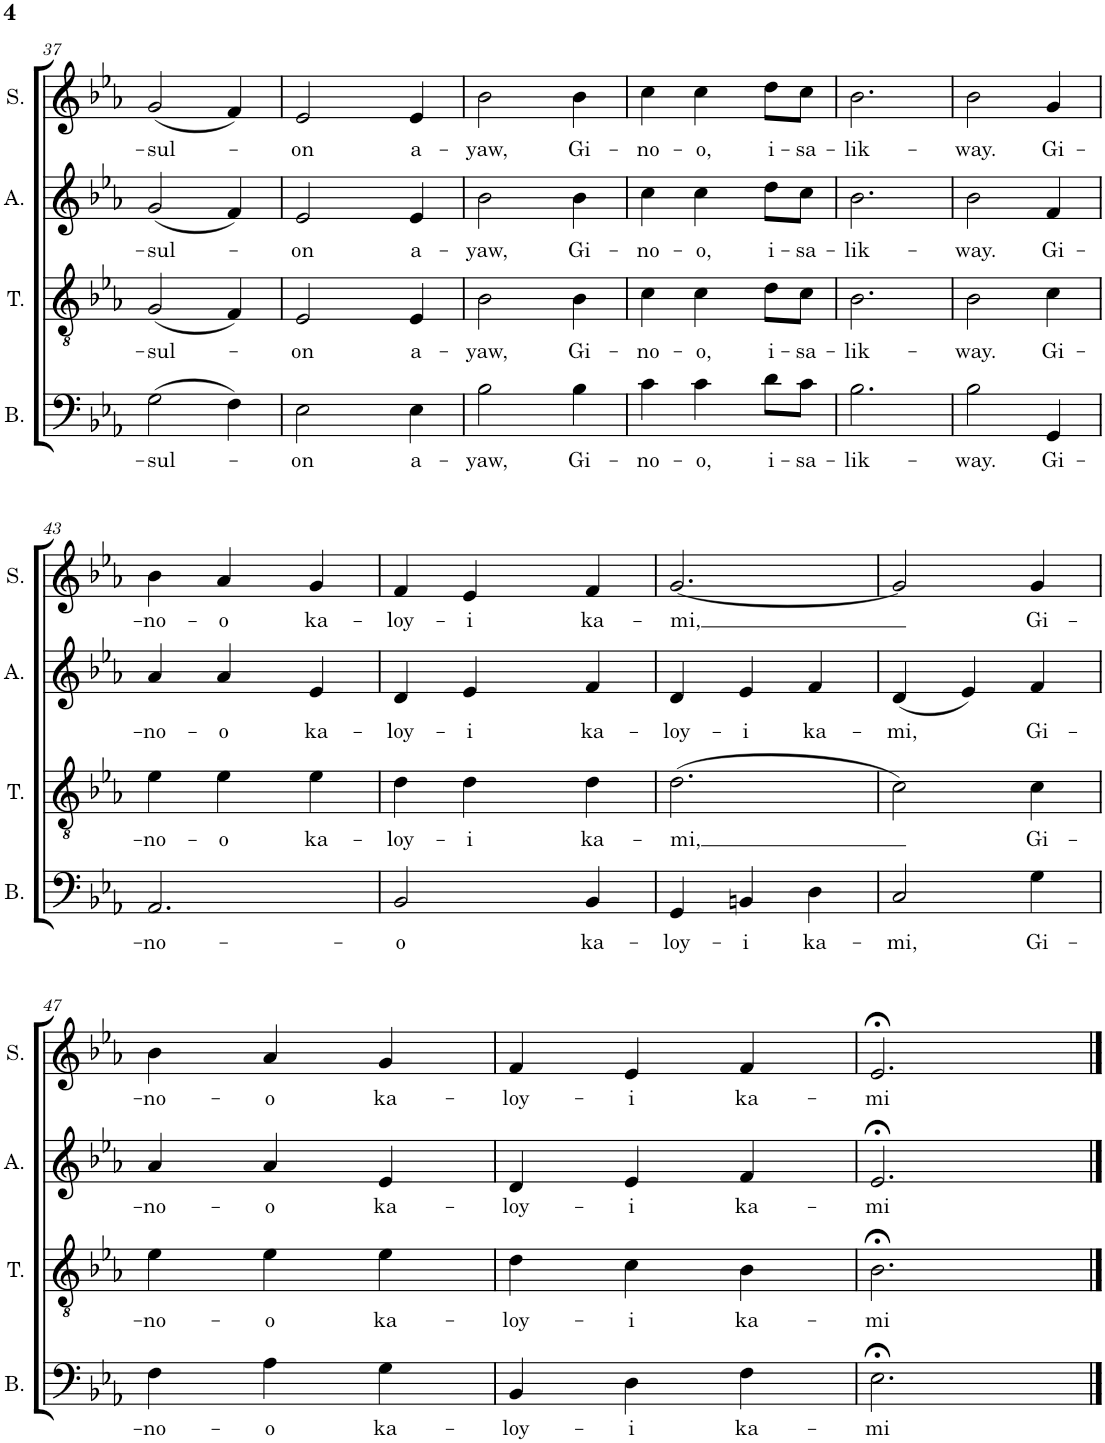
**kern	**text	**kern	**text	**kern	**text	**kern	**text
*part4	*part4	*part3	*part3	*part2	*part2	*part1	*part1
*staff4	*staff4	*staff3	*staff3	*staff2	*staff2	*staff1	*staff1
*I"Bass	*	*I"Tenor	*	*I"Alto	*	*I"Soprano	*
*I'B.	*	*I'T.	*	*I'A.	*	*I'S.	*
!!LO:PB:g=z
*clefF4	*	*clefGv2	*	*clefG2	*	*clefG2	*
*k[b-e-a-]	*	*k[b-e-a-]	*	*k[b-e-a-]	*	*k[b-e-a-]	*
*M3/4	*	*M3/4	*	*M3/4	*	*M3/4	*
=37	=37	=37	=37	=37	=37	=37	=37
!	!LO:LY:b	!	!LO:LY:b	!	!LO:LY:b	!	!LO:LY:b
(2G\	-sul-	(2G/	-sul-	(2g/	-sul-	(2g/	-sul-
4F\)	.	4F/)	.	4f/)	.	4f/)	.
=38	=38	=38	=38	=38	=38	=38	=38
!	!LO:LY:b	!	!LO:LY:b	!	!LO:LY:b	!	!LO:LY:b
2E-\	-on	2E-/	-on	2e-/	-on	2e-/	-on
!	!LO:LY:b	!	!LO:LY:b	!	!LO:LY:b	!	!LO:LY:b
4E-\	a-	4E-/	a-	4e-/	a-	4e-/	a-
=39	=39	=39	=39	=39	=39	=39	=39
!	!LO:LY:b	!	!LO:LY:b	!	!LO:LY:b	!	!LO:LY:b
2B-\	-yaw,	2B-\	-yaw,	2b-\	-yaw,	2b-\	-yaw,
!	!LO:LY:b	!	!LO:LY:b	!	!LO:LY:b	!	!LO:LY:b
4B-\	Gi-	4B-\	Gi-	4b-\	Gi-	4b-\	Gi-
=40	=40	=40	=40	=40	=40	=40	=40
!	!LO:LY:b	!	!LO:LY:b	!	!LO:LY:b	!	!LO:LY:b
4c\	-no-	4c\	-no-	4cc\	-no-	4cc\	-no-
!	!LO:LY:b	!	!LO:LY:b	!	!LO:LY:b	!	!LO:LY:b
4c\	-o,	4c\	-o,	4cc\	-o,	4cc\	-o,
!	!LO:LY:b	!	!LO:LY:b	!	!LO:LY:b	!	!LO:LY:b
8d\L	i-	8d\L	i-	8dd\L	i-	8dd\L	i-
!	!LO:LY:b	!	!LO:LY:b	!	!LO:LY:b	!	!LO:LY:b
8c\J	-sa-	8c\J	-sa-	8cc\J	-sa-	8cc\J	-sa-
=41	=41	=41	=41	=41	=41	=41	=41
!	!LO:LY:b	!	!LO:LY:b	!	!LO:LY:b	!	!LO:LY:b
2.B-\	-lik-	2.B-\	-lik-	2.b-\	-lik-	2.b-\	-lik-
=42	=42	=42	=42	=42	=42	=42	=42
!	!LO:LY:b	!	!LO:LY:b	!	!LO:LY:b	!	!LO:LY:b
2B-\	-way.	2B-\	-way.	2b-\	-way.	2b-\	-way.
!	!LO:LY:b	!	!LO:LY:b	!	!LO:LY:b	!	!LO:LY:b
4GG/	Gi-	4c\	Gi-	4f/	Gi-	4g/	Gi-
!!LO:LB:g=z
=43	=43	=43	=43	=43	=43	=43	=43
!	!LO:LY:b	!	!LO:LY:b	!	!LO:LY:b	!	!LO:LY:b
2.AA-/	-no-	4e-\	-no-	4a-/	-no-	4b-\	-no-
!	!	!	!LO:LY:b	!	!LO:LY:b	!	!LO:LY:b
.	.	4e-\	-o	4a-/	-o	4a-/	-o
!	!	!	!LO:LY:b	!	!LO:LY:b	!	!LO:LY:b
.	.	4e-\	ka-	4e-/	ka-	4g/	ka-
=44	=44	=44	=44	=44	=44	=44	=44
!	!LO:LY:b	!	!LO:LY:b	!	!LO:LY:b	!	!LO:LY:b
2BB-/	-o	4d\	-loy-	4d/	-loy-	4f/	-loy-
!	!	!	!LO:LY:b	!	!LO:LY:b	!	!LO:LY:b
.	.	4d\	-i	4e-/	-i	4e-/	-i
!	!LO:LY:b	!	!LO:LY:b	!	!LO:LY:b	!	!LO:LY:b
4BB-/	ka-	4d\	ka-	4f/	ka-	4f/	ka-
=45	=45	=45	=45	=45	=45	=45	=45
!	!LO:LY:b	!	!LO:LY:b	!	!LO:LY:b	!	!LO:LY:b
4GG/	-loy-	(2.d\	-mi,	4d/	-loy-	[2.g/	-mi,
!	!LO:LY:b	!	!	!	!LO:LY:b	!	!
4BBn/	-i	.	.	4e-/	-i	.	.
!	!LO:LY:b	!	!	!	!LO:LY:b	!	!
4D\	ka-	.	.	4f/	ka-	.	.
=46	=46	=46	=46	=46	=46	=46	=46
!	!LO:LY:b	!	!	!	!LO:LY:b	!	!
2C/	-mi,	2c\)	.	(4d/	-mi,	2g/]	.
.	.	.	.	4e-/)	.	.	.
!	!LO:LY:b	!	!LO:LY:b	!	!LO:LY:b	!	!LO:LY:b
4G\	Gi-	4c\	Gi-	4f/	Gi-	4g/	Gi-
!!LO:LB:g=z
=47	=47	=47	=47	=47	=47	=47	=47
!	!LO:LY:b	!	!LO:LY:b	!	!LO:LY:b	!	!LO:LY:b
4F\	-no-	4e-\	-no-	4a-/	-no-	4b-\	-no-
!	!LO:LY:b	!	!LO:LY:b	!	!LO:LY:b	!	!LO:LY:b
4A-\	-o	4e-\	-o	4a-/	-o	4a-/	-o
!	!LO:LY:b	!	!LO:LY:b	!	!LO:LY:b	!	!LO:LY:b
4G\	ka-	4e-\	ka-	4e-/	ka-	4g/	ka-
=48	=48	=48	=48	=48	=48	=48	=48
!	!LO:LY:b	!	!LO:LY:b	!	!LO:LY:b	!	!LO:LY:b
4BB-/	-loy-	4d\	-loy-	4d/	-loy-	4f/	-loy-
!	!LO:LY:b	!	!LO:LY:b	!	!LO:LY:b	!	!LO:LY:b
4D\	-i	4c\	-i	4e-/	-i	4e-/	-i
!	!LO:LY:b	!	!LO:LY:b	!	!LO:LY:b	!	!LO:LY:b
4F\	ka-	4B-\	ka-	4f/	ka-	4f/	ka-
=49	=49	=49	=49	=49	=49	=49	=49
!	!LO:LY:b	!	!LO:LY:b	!	!LO:LY:b	!	!LO:LY:b
2.E-;<\	-mi	2.B-;<\	-mi	2.e-;</	-mi	2.e-;</	-mi
==	==	==	==	==	==	==	==
*-	*-	*-	*-	*-	*-	*-	*-
